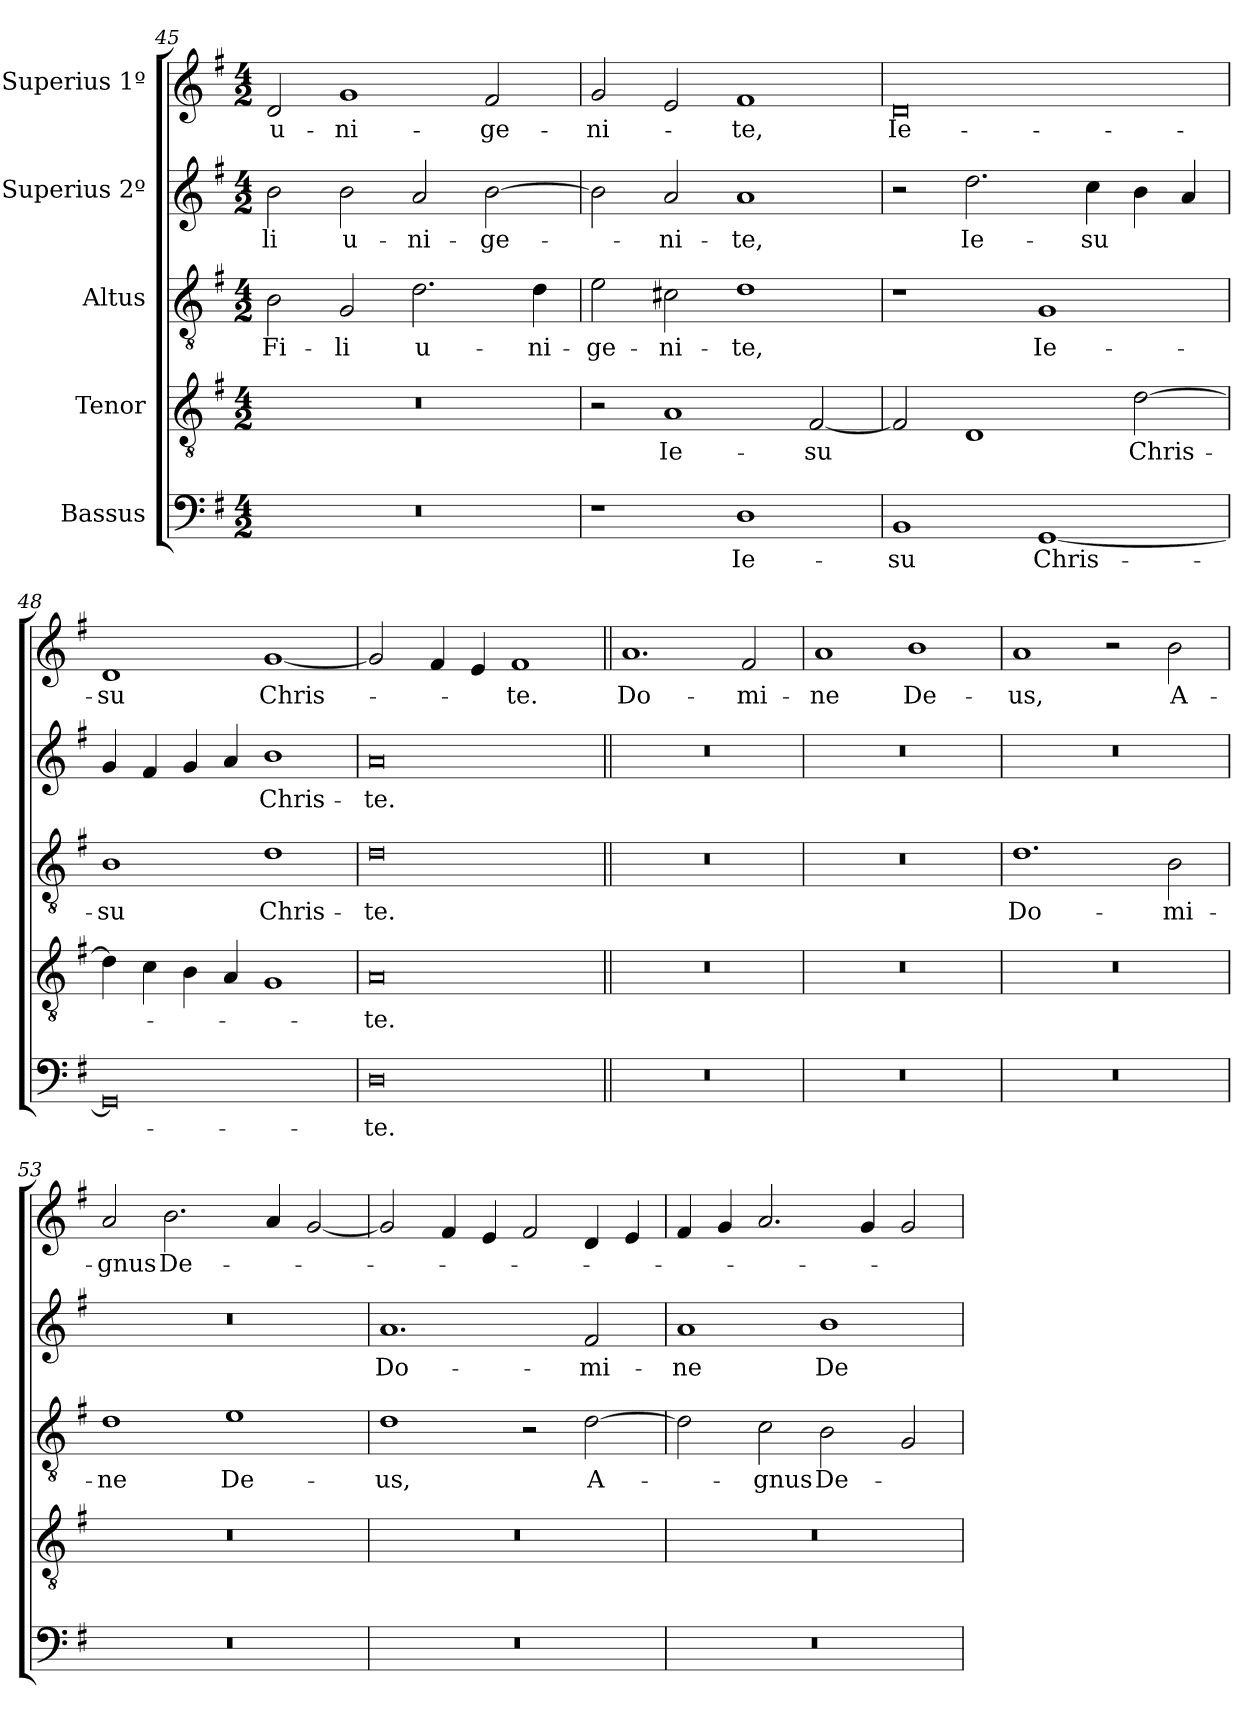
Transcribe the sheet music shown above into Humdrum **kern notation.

**kern	**text	**kern	**text	**kern	**text	**kern	**text	**kern	**text
*part5	*part5	*part4	*part4	*part3	*part3	*part2	*part2	*part1	*part1
*staff5	*staff5	*staff4	*staff4	*staff3	*staff3	*staff2	*staff2	*staff1	*staff1
*I"Bassus	*	*I"Tenor	*	*I"Altus	*	*I"Superius 2º	*	*I"Superius 1º	*
*clefF4	*	*clefGv2	*	*clefGv2	*	*clefG2	*	*clefG2	*
*k[f#]	*	*k[f#]	*	*k[f#]	*	*k[f#]	*	*k[f#]	*
*M4/2	*	*M4/2	*	*M4/2	*	*M4/2	*	*M4/2	*
=45	=45	=45	=45	=45	=45	=45	=45	=45	=45
0r	.	0r	.	2B\	Fi-	2b\	-li	2d/	u-
.	.	.	.	2G/	-li	2b\	u-	1g/	-ni-
.	.	.	.	2.d\	u-	2a/	-ni-	.	.
.	.	.	.	.	.	[2b\	-ge-	2f#/	-ge-
.	.	.	.	4d\	-ni-	.	.	.	.
=46	=46	=46	=46	=46	=46	=46	=46	=46	=46
1r	.	2r	.	2e\	-ge-	2b\]	.	2g/	-ni-
.	.	1A/	Ie-	2c#X\	-ni-	2a/	-ni-	2e/	.
1D\	Ie-	.	.	1d\	-te,	1a/	-te,	1f#/	-te,
.	.	[2F#/	-su	.	.	.	.	.	.
=47	=47	=47	=47	=47	=47	=47	=47	=47	=47
1BB/	-su	2F#/]	.	1r	.	2r	.	0d/	Ie-
.	.	1D/	.	.	.	2.dd\	Ie-	.	.
[1GG/	Chris-	.	.	1G/	Ie-	.	.	.	.
.	.	.	.	.	.	4cc\	-su	.	.
.	.	[2d\	Chris-	.	.	4b\	.	.	.
.	.	.	.	.	.	4a/	.	.	.
=48	=48	=48	=48	=48	=48	=48	=48	=48	=48
0GG/]	.	4d\]	.	1B\	-su	4g/	.	1d/	-su
.	.	4c\	.	.	.	4f#/	.	.	.
.	.	4B\	.	.	.	4g/	.	.	.
.	.	4A/	.	.	.	4a/	.	.	.
.	.	1G/	.	1d\	Chris-	1b\	Chris-	[1g/	Chris-
=49	=49	=49	=49	=49	=49	=49	=49	=49	=49
0D/	-te.	0A/	-te.	0d/	-te.	0a/	-te.	2g/]	.
.	.	.	.	.	.	.	.	4f#/	.
.	.	.	.	.	.	.	.	4e/	.
.	.	.	.	.	.	.	.	1f#/	-te.
=50||	=50||	=50||	=50||	=50||	=50||	=50||	=50||	=50||	=50||
0r	.	0r	.	0r	.	0r	.	1.a/	Do-
.	.	.	.	.	.	.	.	2f#/	-mi-
=51	=51	=51	=51	=51	=51	=51	=51	=51	=51
0r	.	0r	.	0r	.	0r	.	1a/	-ne
.	.	.	.	.	.	.	.	1b\	De-
=52	=52	=52	=52	=52	=52	=52	=52	=52	=52
0r	.	0r	.	1.d\	Do-	0r	.	1a/	-us,
.	.	.	.	.	.	.	.	2r	.
.	.	.	.	2B\	-mi-	.	.	2b\	A-
=53	=53	=53	=53	=53	=53	=53	=53	=53	=53
0r	.	0r	.	1d\	-ne	0r	.	2a/	-gnus
.	.	.	.	.	.	.	.	2.b\	De-
.	.	.	.	1e\	De-	.	.	.	.
.	.	.	.	.	.	.	.	4a/	.
.	.	.	.	.	.	.	.	[2g/	.
=54	=54	=54	=54	=54	=54	=54	=54	=54	=54
0r	.	0r	.	1d\	-us,	1.a/	Do-	2g/]	.
.	.	.	.	.	.	.	.	4f#/	.
.	.	.	.	.	.	.	.	4e/	.
.	.	.	.	2r	.	.	.	2f#/	.
.	.	.	.	[2d\	A-	2f#/	-mi-	4d/	.
.	.	.	.	.	.	.	.	4e/	.
=55	=55	=55	=55	=55	=55	=55	=55	=55	=55
0r	.	0r	.	2d\]	.	1a/	-ne	4f#/	.
.	.	.	.	.	.	.	.	4g/	.
.	.	.	.	2c\	-gnus	.	.	2.a/	.
.	.	.	.	2B\	De-	1b\	De-	.	.
.	.	.	.	.	.	.	.	4g/	.
.	.	.	.	2G/	.	.	.	2g/	.
=	=	=	=	=	=	=	=	=	=
*-	*-	*-	*-	*-	*-	*-	*-	*-	*-
